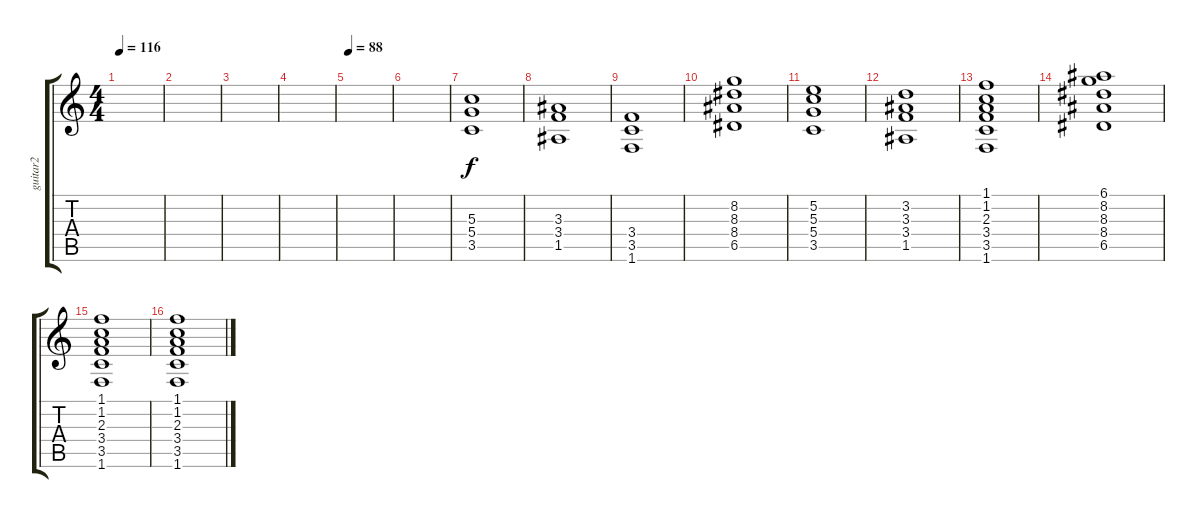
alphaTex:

\track ("guitar2" "guitar2") {instrument distortionguitar}
\staff {score tabs}
\tuning (E4 B3 G3 D3 A2 E2) {hide}
\ts (4 4)
\tempo 116
\clef g2
\ks c
|
|
|
|
\tempo 88
|
|
(5.3 5.4 3.5).1 |
(3.3 3.4 1.5).1 |
(3.4 3.5 1.6).1 |
(8.2 8.3 8.4 6.5).1 |
(5.2 5.3 5.4 3.5).1 |
(3.2 3.3 3.4 1.5).1 |
(1.1 1.2 2.3 3.4 3.5 1.6).1 |
(6.1 8.2 8.3 8.4 6.5).1 |
(1.1 1.2 2.3 3.4 3.5 1.6).1 |
(1.1 1.2 2.3 3.4 3.5 1.6).1
